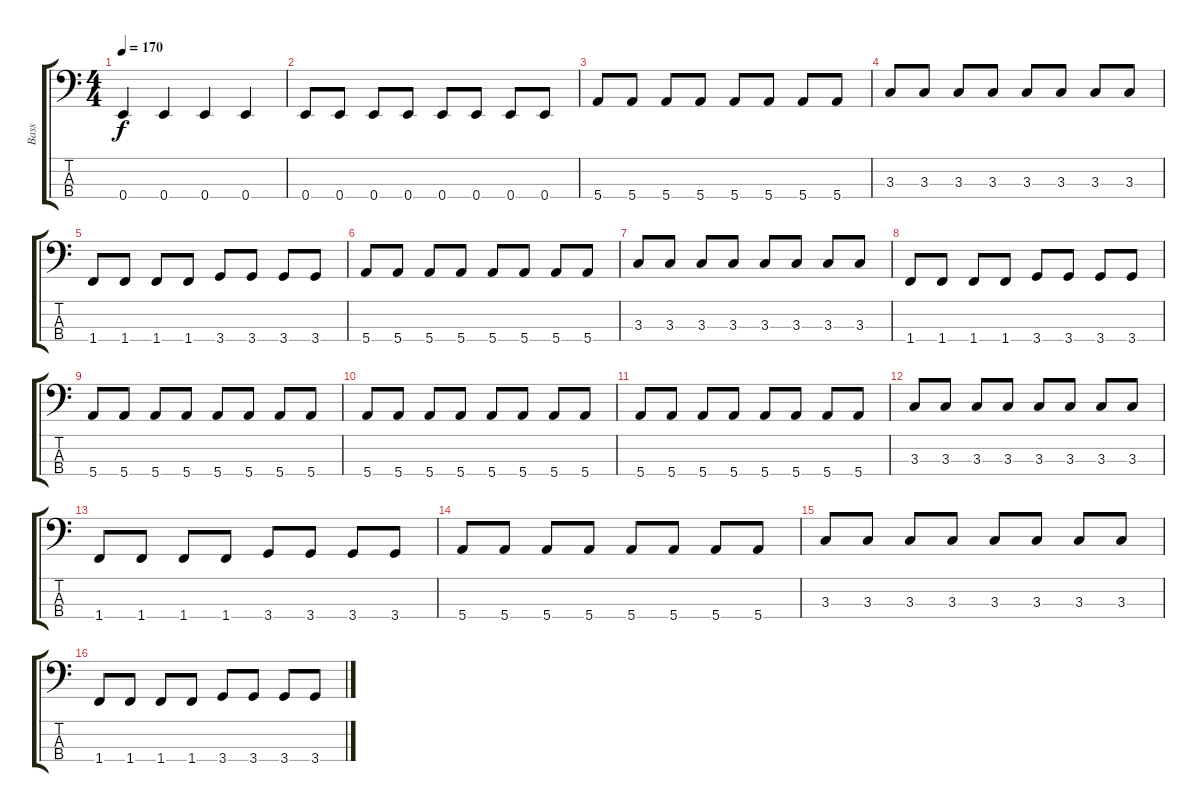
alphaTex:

\track ("Bass" "Bass") {instrument electricbassfinger}
\staff {score tabs}
\tuning (G2 D2 A1 E1) {hide}
\ts (4 4)
\tempo 170
\clef f4
\ks c
0.4.4{dy f instrument electricbassfinger} 0.4.4 0.4.4 0.4.4 |
0.4.8 0.4.8 0.4.8 0.4.8 0.4.8 0.4.8 0.4.8 0.4.8 |
5.4.8 5.4.8 5.4.8 5.4.8 5.4.8 5.4.8 5.4.8 5.4.8 |
3.3.8 3.3.8 3.3.8 3.3.8 3.3.8 3.3.8 3.3.8 3.3.8 |
1.4.8 1.4.8 1.4.8 1.4.8 3.4.8 3.4.8 3.4.8 3.4.8 |
5.4.8 5.4.8 5.4.8 5.4.8 5.4.8 5.4.8 5.4.8 5.4.8 |
3.3.8 3.3.8 3.3.8 3.3.8 3.3.8 3.3.8 3.3.8 3.3.8 |
1.4.8 1.4.8 1.4.8 1.4.8 3.4.8 3.4.8 3.4.8 3.4.8 |
5.4.8 5.4.8 5.4.8 5.4.8 5.4.8 5.4.8 5.4.8 5.4.8 |
5.4.8 5.4.8 5.4.8 5.4.8 5.4.8 5.4.8 5.4.8 5.4.8 |
5.4.8 5.4.8 5.4.8 5.4.8 5.4.8 5.4.8 5.4.8 5.4.8 |
3.3.8 3.3.8 3.3.8 3.3.8 3.3.8 3.3.8 3.3.8 3.3.8 |
1.4.8 1.4.8 1.4.8 1.4.8 3.4.8 3.4.8 3.4.8 3.4.8 |
5.4.8 5.4.8 5.4.8 5.4.8 5.4.8 5.4.8 5.4.8 5.4.8 |
3.3.8 3.3.8 3.3.8 3.3.8 3.3.8 3.3.8 3.3.8 3.3.8 |
1.4.8 1.4.8 1.4.8 1.4.8 3.4.8 3.4.8 3.4.8 3.4.8
